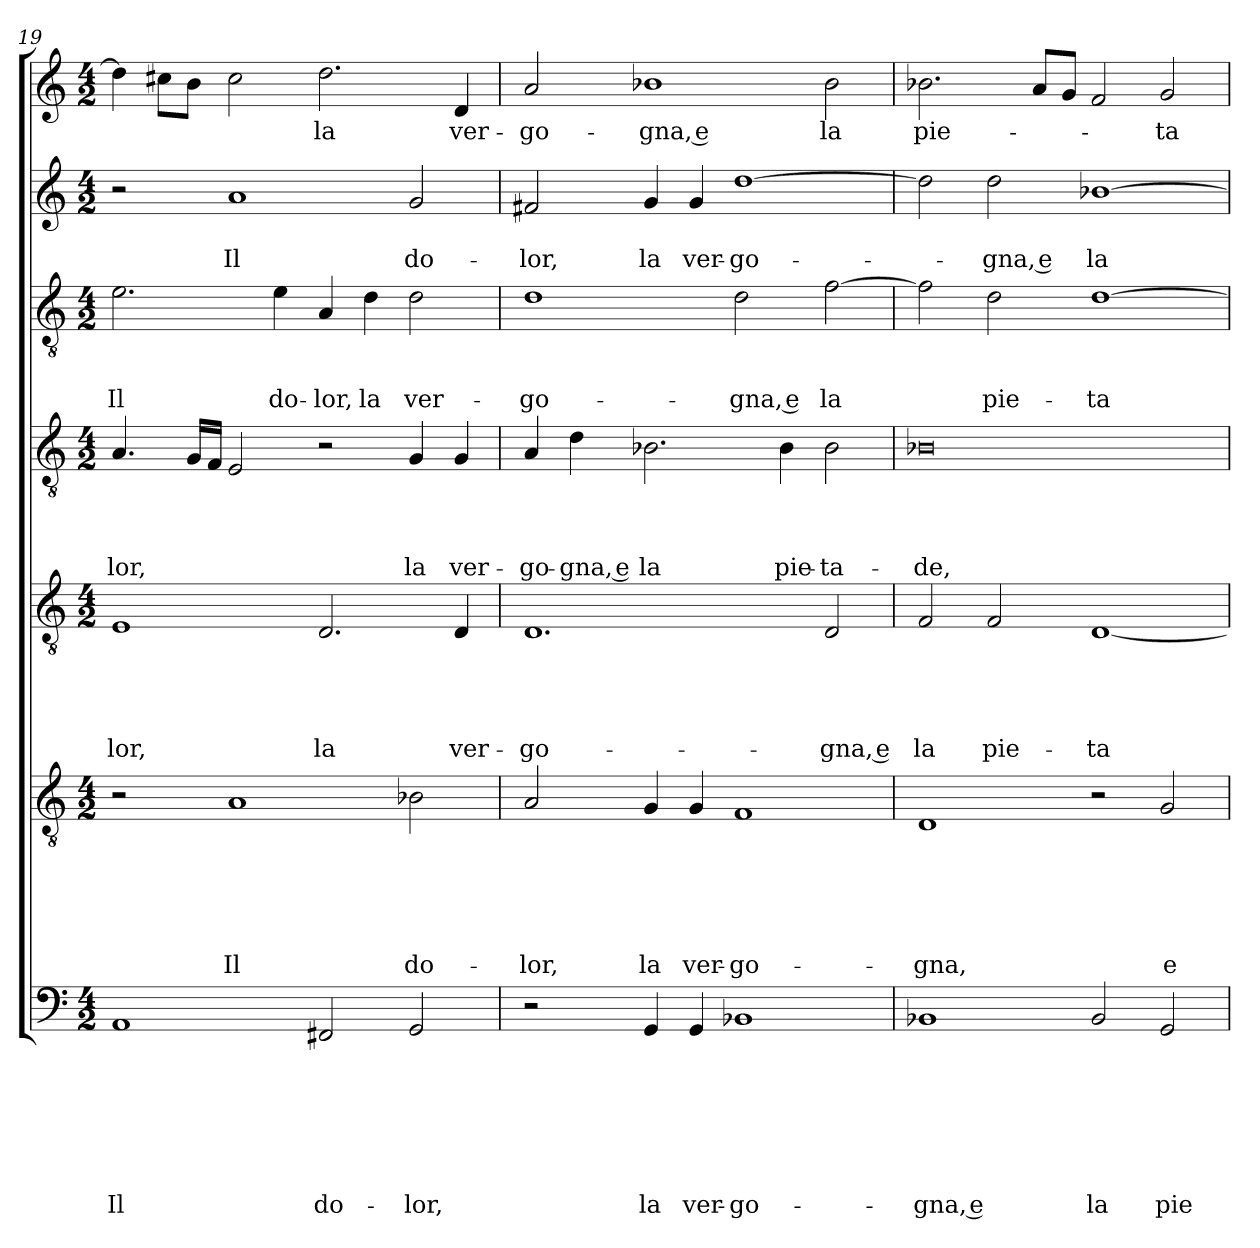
**kern	**text	**text	**text	**text	**text	**text	**text	**kern	**text	**text	**text	**text	**text	**text	**kern	**text	**text	**text	**text	**text	**kern	**text	**text	**text	**text	**kern	**text	**text	**text	**kern	**text	**text	**kern	**text
*part7	*part7	*part7	*part7	*part7	*part7	*part7	*part7	*part6	*part6	*part6	*part6	*part6	*part6	*part6	*part5	*part5	*part5	*part5	*part5	*part5	*part4	*part4	*part4	*part4	*part4	*part3	*part3	*part3	*part3	*part2	*part2	*part2	*part1	*part1
*staff7	*staff7	*staff7	*staff7	*staff7	*staff7	*staff7	*staff7	*staff6	*staff6	*staff6	*staff6	*staff6	*staff6	*staff6	*staff5	*staff5	*staff5	*staff5	*staff5	*staff5	*staff4	*staff4	*staff4	*staff4	*staff4	*staff3	*staff3	*staff3	*staff3	*staff2	*staff2	*staff2	*staff1	*staff1
*clefF4	*	*	*	*	*	*	*	*clefGv2	*	*	*	*	*	*	*clefGv2	*	*	*	*	*	*clefGv2	*	*	*	*	*clefGv2	*	*	*	*clefG2	*	*	*clefG2	*
*k[]	*	*	*	*	*	*	*	*k[]	*	*	*	*	*	*	*k[]	*	*	*	*	*	*k[]	*	*	*	*	*k[]	*	*	*	*k[]	*	*	*k[]	*
*a:	*	*	*	*	*	*	*	*a:	*	*	*	*	*	*	*a:	*	*	*	*	*	*a:	*	*	*	*	*a:	*	*	*	*a:	*	*	*a:	*
*M4/2	*	*	*	*	*	*	*	*M4/2	*	*	*	*	*	*	*M4/2	*	*	*	*	*	*M4/2	*	*	*	*	*M4/2	*	*	*	*M4/2	*	*	*M4/2	*
=19	=19	=19	=19	=19	=19	=19	=19	=19	=19	=19	=19	=19	=19	=19	=19	=19	=19	=19	=19	=19	=19	=19	=19	=19	=19	=19	=19	=19	=19	=19	=19	=19	=19	=19
!	!	!	!	!	!	!	!LO:LY:b	!	!	!	!	!	!	!	!	!	!	!	!	!LO:LY:b	!	!	!	!	!LO:LY:b	!	!	!	!LO:LY:b	!	!	!	!	!
1AA	.	.	.	.	.	.	Il	2r	.	.	.	.	.	.	1E	.	.	.	.	-lor,	4.A/	.	.	.	-lor,	2.e\	.	.	Il	2r	.	.	4dd\]	.
.	.	.	.	.	.	.	.	.	.	.	.	.	.	.	.	.	.	.	.	.	.	.	.	.	.	.	.	.	.	.	.	.	8cc#X\L	.
.	.	.	.	.	.	.	.	.	.	.	.	.	.	.	.	.	.	.	.	.	16G/LL	.	.	.	.	.	.	.	.	.	.	.	8b\J	.
.	.	.	.	.	.	.	.	.	.	.	.	.	.	.	.	.	.	.	.	.	16F/JJ	.	.	.	.	.	.	.	.	.	.	.	.	.
!	!	!	!	!	!	!	!	!	!	!	!	!	!	!LO:LY:b	!	!	!	!	!	!	!	!	!	!	!	!	!	!	!	!	!	!LO:LY:b	!	!
.	.	.	.	.	.	.	.	1A	.	.	.	.	.	Il	.	.	.	.	.	.	2E/	.	.	.	.	.	.	.	.	1a	.	Il	2cc#\	.
!	!	!	!	!	!	!	!	!	!	!	!	!	!	!	!	!	!	!	!	!	!	!	!	!	!	!	!	!	!LO:LY:b	!	!	!	!	!
.	.	.	.	.	.	.	.	.	.	.	.	.	.	.	.	.	.	.	.	.	.	.	.	.	.	4e\	.	.	do-	.	.	.	.	.
!	!	!	!	!	!	!	!LO:LY:b	!	!	!	!	!	!	!	!	!	!	!	!	!LO:LY:b	!	!	!	!	!	!	!	!	!LO:LY:b	!	!	!	!	!LO:LY:b
2FF#X/	.	.	.	.	.	.	do-	.	.	.	.	.	.	.	2.D/	.	.	.	.	la	2r	.	.	.	.	4A/	.	.	-lor,	.	.	.	2.dd\	la
!	!	!	!	!	!	!	!	!	!	!	!	!	!	!	!	!	!	!	!	!	!	!	!	!	!	!	!	!	!LO:LY:b	!	!	!	!	!
.	.	.	.	.	.	.	.	.	.	.	.	.	.	.	.	.	.	.	.	.	.	.	.	.	.	4d\	.	.	la	.	.	.	.	.
!	!	!	!	!	!	!	!LO:LY:b	!	!	!	!	!	!	!LO:LY:b	!	!	!	!	!	!	!	!	!	!	!LO:LY:b	!	!	!	!LO:LY:b	!	!	!LO:LY:b	!	!
2GG/	.	.	.	.	.	.	-lor,	2B-X\	.	.	.	.	.	do-	.	.	.	.	.	.	4G/	.	.	.	la	2d\	.	.	ver-	2g/	.	do-	.	.
!	!	!	!	!	!	!	!	!	!	!	!	!	!	!	!	!	!	!	!	!LO:LY:b	!	!	!	!	!LO:LY:b	!	!	!	!	!	!	!	!	!LO:LY:b
.	.	.	.	.	.	.	.	.	.	.	.	.	.	.	4D/	.	.	.	.	ver-	4G/	.	.	.	ver-	.	.	.	.	.	.	.	4d/	ver-
=20	=20	=20	=20	=20	=20	=20	=20	=20	=20	=20	=20	=20	=20	=20	=20	=20	=20	=20	=20	=20	=20	=20	=20	=20	=20	=20	=20	=20	=20	=20	=20	=20	=20	=20
!	!	!	!	!	!	!	!	!	!	!	!	!	!	!LO:LY:b	!	!	!	!	!	!LO:LY:b	!	!	!	!	!LO:LY:b	!	!	!	!LO:LY:b	!	!	!LO:LY:b	!	!LO:LY:b
2r	.	.	.	.	.	.	.	2A/	.	.	.	.	.	-lor,	1.D	.	.	.	.	-go-	4A/	.	.	.	-go-	1d	.	.	-go-	2f#X/	.	-lor,	2a/	-go-
!	!	!	!	!	!	!	!	!	!	!	!	!	!	!	!	!	!	!	!	!	!	!	!	!	!LO:LY:b	!	!	!	!	!	!	!	!	!
.	.	.	.	.	.	.	.	.	.	.	.	.	.	.	.	.	.	.	.	.	4d\	.	.	.	-gna, e	.	.	.	.	.	.	.	.	.
!	!	!	!	!	!	!	!LO:LY:b	!	!	!	!	!	!	!LO:LY:b	!	!	!	!	!	!	!	!	!	!	!LO:LY:b	!	!	!	!	!	!	!LO:LY:b	!	!LO:LY:b
4GG/	.	.	.	.	.	.	la	4G/	.	.	.	.	.	la	.	.	.	.	.	.	2.B-X\	.	.	.	la	.	.	.	.	4g/	.	la	1b-X	-gna, e
!	!	!	!	!	!	!	!LO:LY:b	!	!	!	!	!	!	!LO:LY:b	!	!	!	!	!	!	!	!	!	!	!	!	!	!	!	!	!	!LO:LY:b	!	!
4GG/	.	.	.	.	.	.	ver-	4G/	.	.	.	.	.	ver-	.	.	.	.	.	.	.	.	.	.	.	.	.	.	.	4g/	.	ver-	.	.
!	!	!	!	!	!	!	!LO:LY:b	!	!	!	!	!	!	!LO:LY:b	!	!	!	!	!	!	!	!	!	!	!	!	!	!	!LO:LY:b	!	!	!LO:LY:b	!	!
1BB-X	.	.	.	.	.	.	-go-	1F	.	.	.	.	.	-go-	.	.	.	.	.	.	.	.	.	.	.	2d\	.	.	-gna, e	[1dd	.	-go-	.	.
!	!	!	!	!	!	!	!	!	!	!	!	!	!	!	!	!	!	!	!	!	!	!	!	!	!LO:LY:b	!	!	!	!	!	!	!	!	!
.	.	.	.	.	.	.	.	.	.	.	.	.	.	.	.	.	.	.	.	.	4B-\	.	.	.	pie-	.	.	.	.	.	.	.	.	.
!	!	!	!	!	!	!	!	!	!	!	!	!	!	!	!	!	!	!	!	!LO:LY:b	!	!	!	!	!LO:LY:b	!	!	!	!LO:LY:b	!	!	!	!	!LO:LY:b
.	.	.	.	.	.	.	.	.	.	.	.	.	.	.	2D/	.	.	.	.	-gna, e	2B-\	.	.	.	-ta-	[2f\	.	.	la	.	.	.	2b-\	la
=21	=21	=21	=21	=21	=21	=21	=21	=21	=21	=21	=21	=21	=21	=21	=21	=21	=21	=21	=21	=21	=21	=21	=21	=21	=21	=21	=21	=21	=21	=21	=21	=21	=21	=21
!	!	!	!	!	!	!	!LO:LY:b	!	!	!	!	!	!	!LO:LY:b	!	!	!	!	!	!LO:LY:b	!	!	!	!	!LO:LY:b	!	!	!	!	!	!	!	!	!LO:LY:b
1BB-X	.	.	.	.	.	.	-gna, e	1D	.	.	.	.	.	-gna,	2F/	.	.	.	.	la	0B-X	.	.	.	-de,	2f\]	.	.	.	2dd\]	.	.	2.b-X\	pie-
!	!	!	!	!	!	!	!	!	!	!	!	!	!	!	!	!	!	!	!	!LO:LY:b	!	!	!	!	!	!	!	!	!LO:LY:b	!	!	!LO:LY:b	!	!
.	.	.	.	.	.	.	.	.	.	.	.	.	.	.	2F/	.	.	.	.	pie-	.	.	.	.	.	2d\	.	.	pie-	2dd\	.	-gna, e	.	.
.	.	.	.	.	.	.	.	.	.	.	.	.	.	.	.	.	.	.	.	.	.	.	.	.	.	.	.	.	.	.	.	.	8a/L	.
.	.	.	.	.	.	.	.	.	.	.	.	.	.	.	.	.	.	.	.	.	.	.	.	.	.	.	.	.	.	.	.	.	8g/J	.
!	!	!	!	!	!	!	!LO:LY:b	!	!	!	!	!	!	!	!	!	!	!	!	!LO:LY:b	!	!	!	!	!	!	!	!	!LO:LY:b	!	!	!LO:LY:b	!	!
2BB-/	.	.	.	.	.	.	la	2r	.	.	.	.	.	.	[1D	.	.	.	.	-ta-	.	.	.	.	.	[1d	.	.	-ta-	[1b-X	.	la	2f/	.
!	!	!	!	!	!	!	!LO:LY:b	!	!	!	!	!	!	!LO:LY:b	!	!	!	!	!	!	!	!	!	!	!	!	!	!	!	!	!	!	!	!LO:LY:b
2GG/	.	.	.	.	.	.	pie-	2G/	.	.	.	.	.	e	.	.	.	.	.	.	.	.	.	.	.	.	.	.	.	.	.	.	2g/	-ta-
=	=	=	=	=	=	=	=	=	=	=	=	=	=	=	=	=	=	=	=	=	=	=	=	=	=	=	=	=	=	=	=	=	=	=
*-	*-	*-	*-	*-	*-	*-	*-	*-	*-	*-	*-	*-	*-	*-	*-	*-	*-	*-	*-	*-	*-	*-	*-	*-	*-	*-	*-	*-	*-	*-	*-	*-	*-	*-
